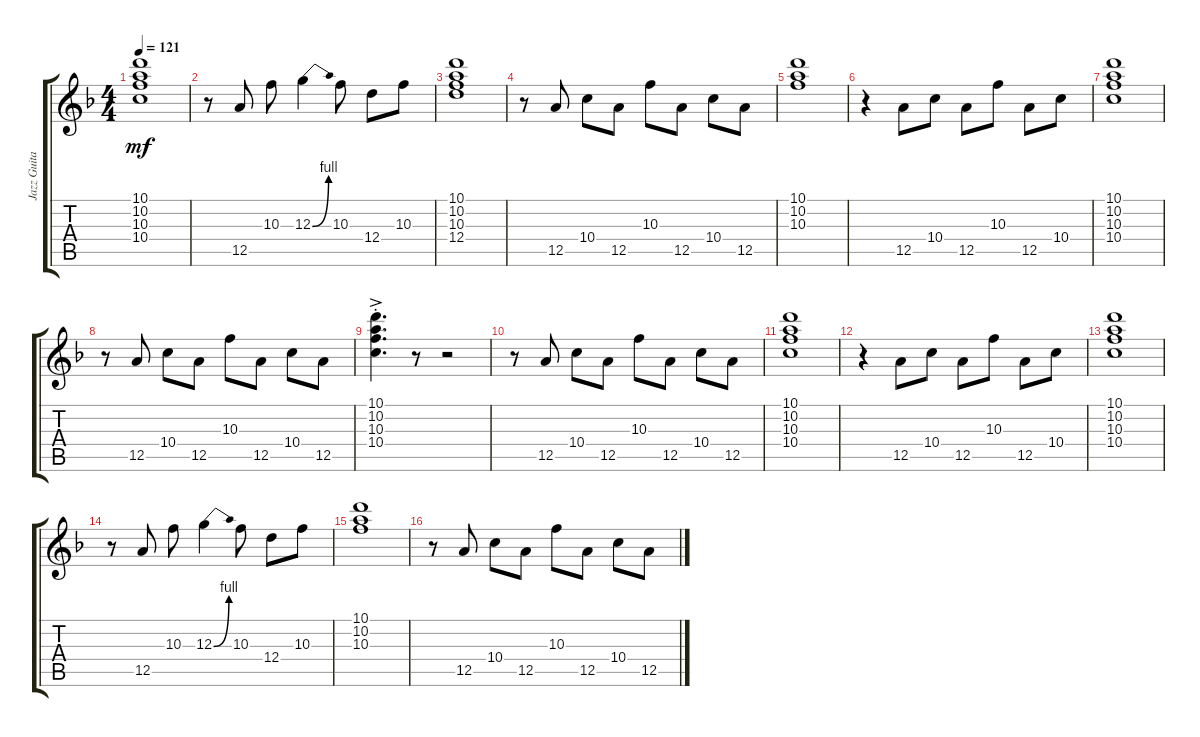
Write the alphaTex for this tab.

\track ("Jazz Guitar" "Jazz Guita") {instrument electricguitarjazz}
\staff {score tabs}
\tuning (E4 B3 G3 D3 A2 E2) {hide}
\ts (4 4)
\tempo 121
\clef g2
\ks dminor
(10.1 10.2 10.3 10.4).1{dy mf} |
r.8 12.5.8 10.3.8 12.3{be (bend 0 0 60 4)}.4 10.3.8 12.4.8 10.3.8 |
(10.1 10.2 10.3 12.4).1 |
r.8 12.5.8 10.4.8 12.5.8 10.3.8 12.5.8 10.4.8 12.5.8 |
(10.1 10.2 10.3).1 |
r.4 12.5.8 10.4.8 12.5.8 10.3.8 12.5.8 10.4.8 |
(10.1 10.2 10.3 10.4).1 |
r.8 12.5.8 10.4.8 12.5.8 10.3.8 12.5.8 10.4.8 12.5.8 |
(10.1{ac st} 10.2{ac st} 10.3{ac st} 10.4{ac st}).4{d} r.8 r.2 |
r.8 12.5.8 10.4.8 12.5.8 10.3.8 12.5.8 10.4.8 12.5.8 |
(10.1 10.2 10.3 10.4).1 |
r.4 12.5.8 10.4.8 12.5.8 10.3.8 12.5.8 10.4.8 |
(10.1 10.2 10.3 10.4).1 |
r.8 12.5.8 10.3.8 12.3{be (bend 0 0 60 4)}.4 10.3.8 12.4.8 10.3.8 |
(10.1 10.2 10.3).1 |
r.8 12.5.8 10.4.8 12.5.8 10.3.8 12.5.8 10.4.8 12.5.8
